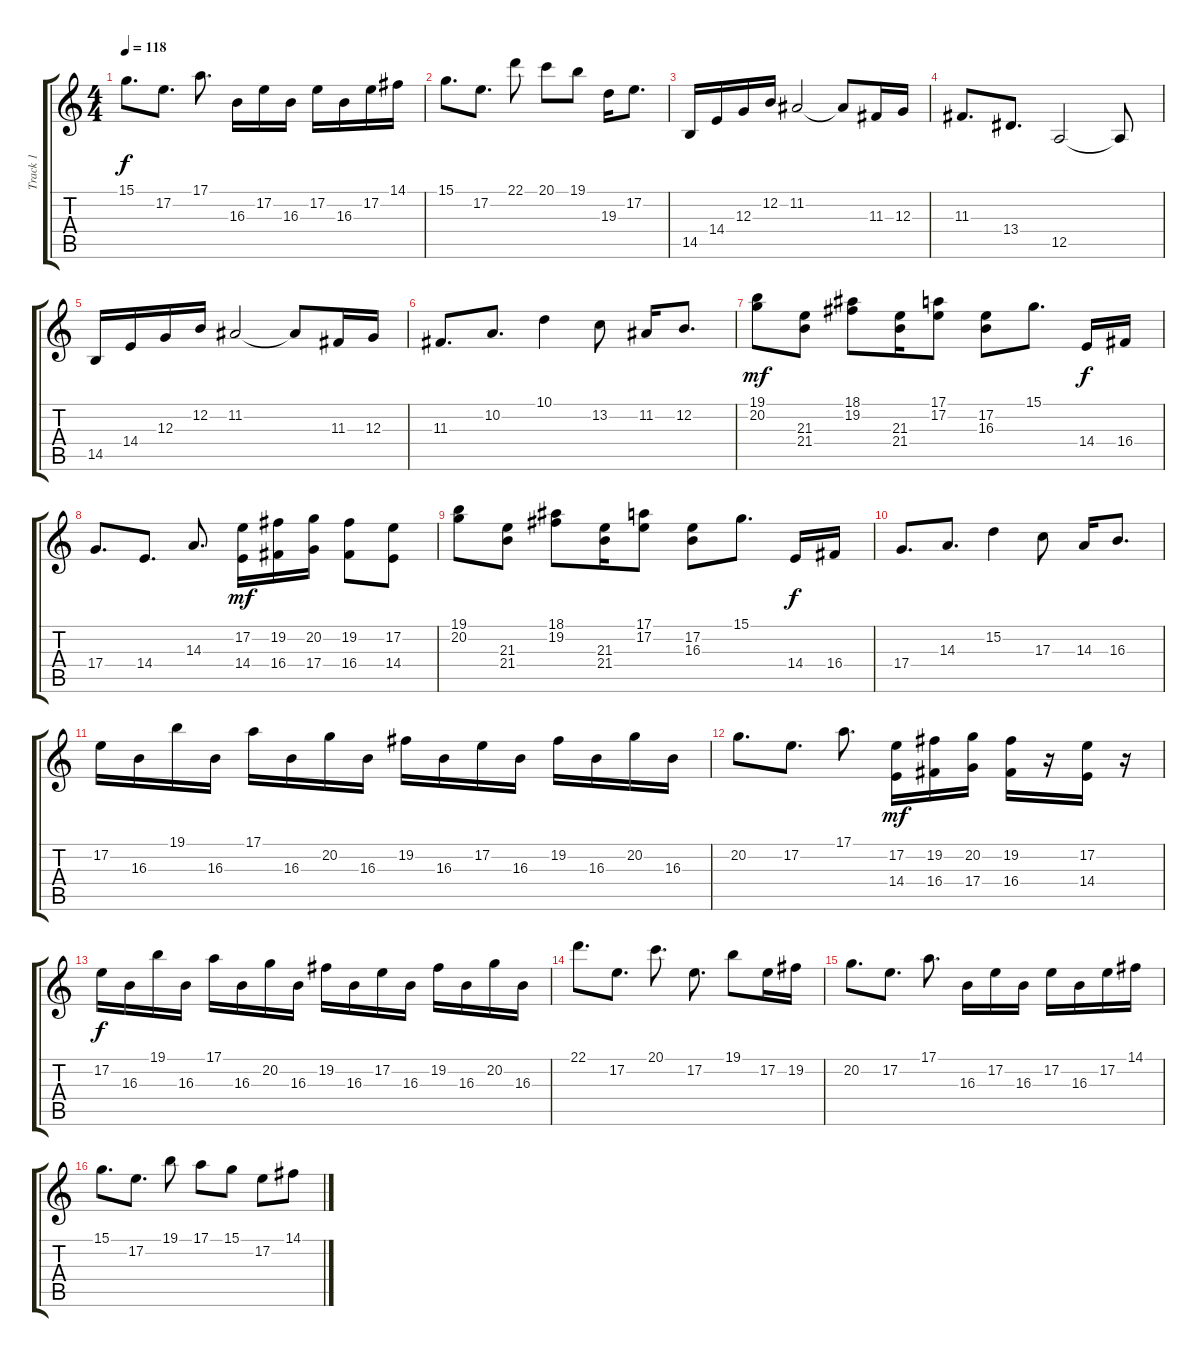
\track ("Track 1" "Track 1") {instrument lead2sawtooth}
\staff {score tabs}
\tuning (E4 B3 G3 D3 A2 E2) {hide}
\ts (4 4)
\tempo 118
\clef g2
\ks c
15.1.8{d dy f} 17.2.8{d} 17.1.8{d} 16.3.16 17.2.16 16.3.16 17.2.16 16.3.16 17.2.16 14.1.16 |
15.1.8{d} 17.2.8{d} 22.1.8 20.1.8 19.1.8 19.3.16 17.2.8{d} |
14.5.16 14.4.16 12.3.16 12.2.16 11.2.2 11.2{t}.8 11.3.16 12.3.16 |
11.3.8{d} 13.4.8{d} 12.5.2 12.5{t}.8 |
14.5.16 14.4.16 12.3.16 12.2.16 11.2.2 11.2{t}.8 11.3.16 12.3.16 |
11.3.8{d} 10.2.8{d} 10.1.4 13.2.8 11.2.16 12.2.8{d} |
(19.1 20.2).8{dy mf} (21.3 21.4).8 (18.1 19.2).8 (21.3 21.4).16 (17.1 17.2).8 (17.2 16.3).8 15.1.8{d} 14.4.16{dy f} 16.4.16 |
17.4.8{d} 14.4.8{d} 14.3.8{d} (17.2 14.4).16{dy mf} (19.2 16.4).16 (20.2 17.4).16 (19.2 16.4).8 (17.2 14.4).8 |
(19.1 20.2).8 (21.3 21.4).8 (18.1 19.2).8 (21.3 21.4).16 (17.1 17.2).8 (17.2 16.3).8 15.1.8{d} 14.4.16{dy f} 16.4.16 |
17.4.8{d} 14.3.8{d} 15.2.4 17.3.8 14.3.16 16.3.8{d} |
17.2.16 16.3.16 19.1.16 16.3.16 17.1.16 16.3.16 20.2.16 16.3.16 19.2.16 16.3.16 17.2.16 16.3.16 19.2.16 16.3.16 20.2.16 16.3.16 |
20.2.8{d} 17.2.8{d} 17.1.8{d} (17.2 14.4).16{dy mf} (19.2 16.4).16 (20.2 17.4).16 (19.2 16.4).16 r.16 (17.2 14.4).16 r.16 |
17.2.16{dy f} 16.3.16 19.1.16 16.3.16 17.1.16 16.3.16 20.2.16 16.3.16 19.2.16 16.3.16 17.2.16 16.3.16 19.2.16 16.3.16 20.2.16 16.3.16 |
22.1.8{d} 17.2.8{d} 20.1.8{d} 17.2.8{d} 19.1.8 17.2.16 19.2.16 |
20.2.8{d} 17.2.8{d} 17.1.8{d} 16.3.16 17.2.16 16.3.16 17.2.16 16.3.16 17.2.16 14.1.16 |
15.1.8{d} 17.2.8{d} 19.1.8 17.1.8 15.1.8 17.2.8 14.1.8
